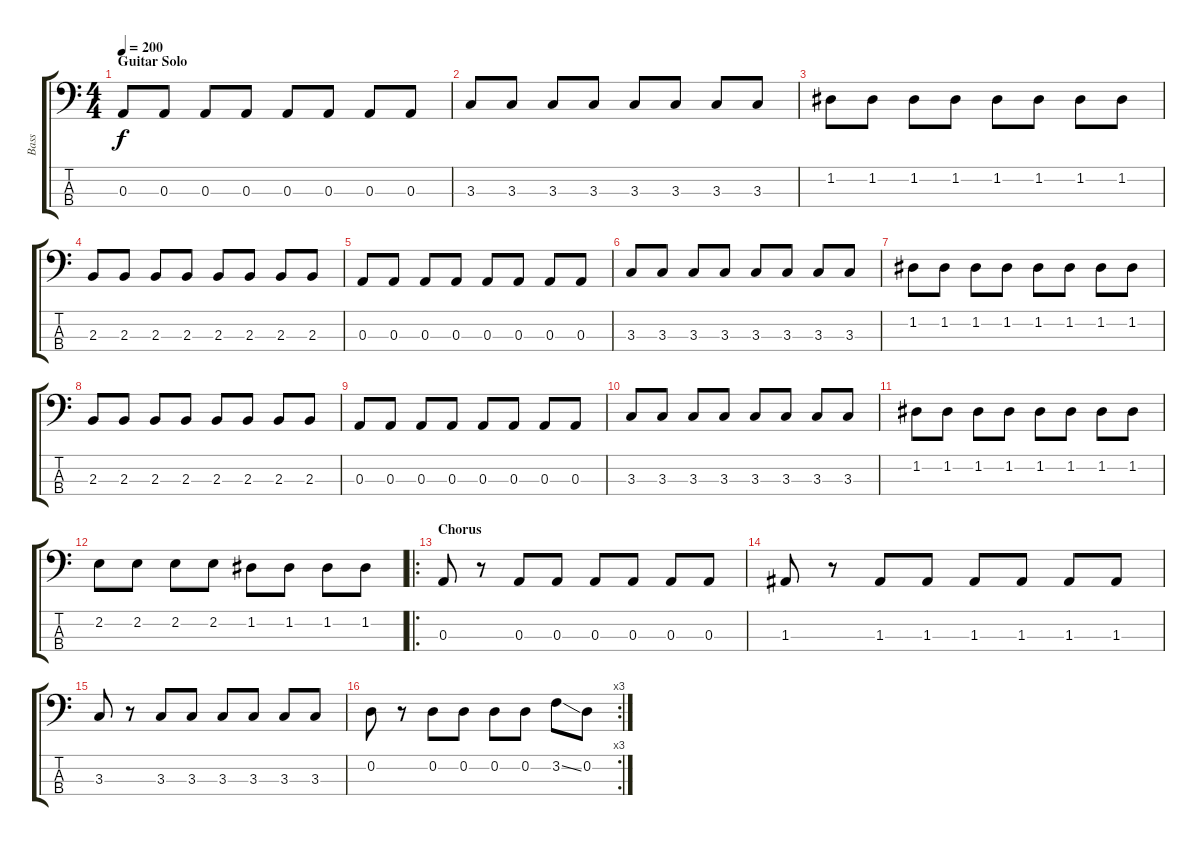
\track ("Bass" "Bass") {instrument electricbassfinger}
\staff {score tabs}
\tuning (G2 D2 A1 D1) {hide}
\ts (4 4)
\section ("" "Guitar Solo")
\tempo 200
\clef f4
\ks c
0.3.8{dy f} 0.3.8 0.3.8 0.3.8 0.3.8 0.3.8 0.3.8 0.3.8 |
3.3.8 3.3.8 3.3.8 3.3.8 3.3.8 3.3.8 3.3.8 3.3.8 |
1.2.8 1.2.8 1.2.8 1.2.8 1.2.8 1.2.8 1.2.8 1.2.8 |
2.3.8 2.3.8 2.3.8 2.3.8 2.3.8 2.3.8 2.3.8 2.3.8 |
0.3.8 0.3.8 0.3.8 0.3.8 0.3.8 0.3.8 0.3.8 0.3.8 |
3.3.8 3.3.8 3.3.8 3.3.8 3.3.8 3.3.8 3.3.8 3.3.8 |
1.2.8 1.2.8 1.2.8 1.2.8 1.2.8 1.2.8 1.2.8 1.2.8 |
2.3.8 2.3.8 2.3.8 2.3.8 2.3.8 2.3.8 2.3.8 2.3.8 |
0.3.8 0.3.8 0.3.8 0.3.8 0.3.8 0.3.8 0.3.8 0.3.8 |
3.3.8 3.3.8 3.3.8 3.3.8 3.3.8 3.3.8 3.3.8 3.3.8 |
1.2.8 1.2.8 1.2.8 1.2.8 1.2.8 1.2.8 1.2.8 1.2.8 |
2.2.8 2.2.8 2.2.8 2.2.8 1.2.8 1.2.8 1.2.8 1.2.8 |
\ro
\section ("" "Chorus")
0.3.8 r.8 0.3.8 0.3.8 0.3.8 0.3.8 0.3.8 0.3.8 |
1.3.8 r.8 1.3.8 1.3.8 1.3.8 1.3.8 1.3.8 1.3.8 |
3.3.8 r.8 3.3.8 3.3.8 3.3.8 3.3.8 3.3.8 3.3.8 |
\rc 3
0.2.8 r.8 0.2.8 0.2.8 0.2.8 0.2.8 3.2{ss}.8 0.2.8
